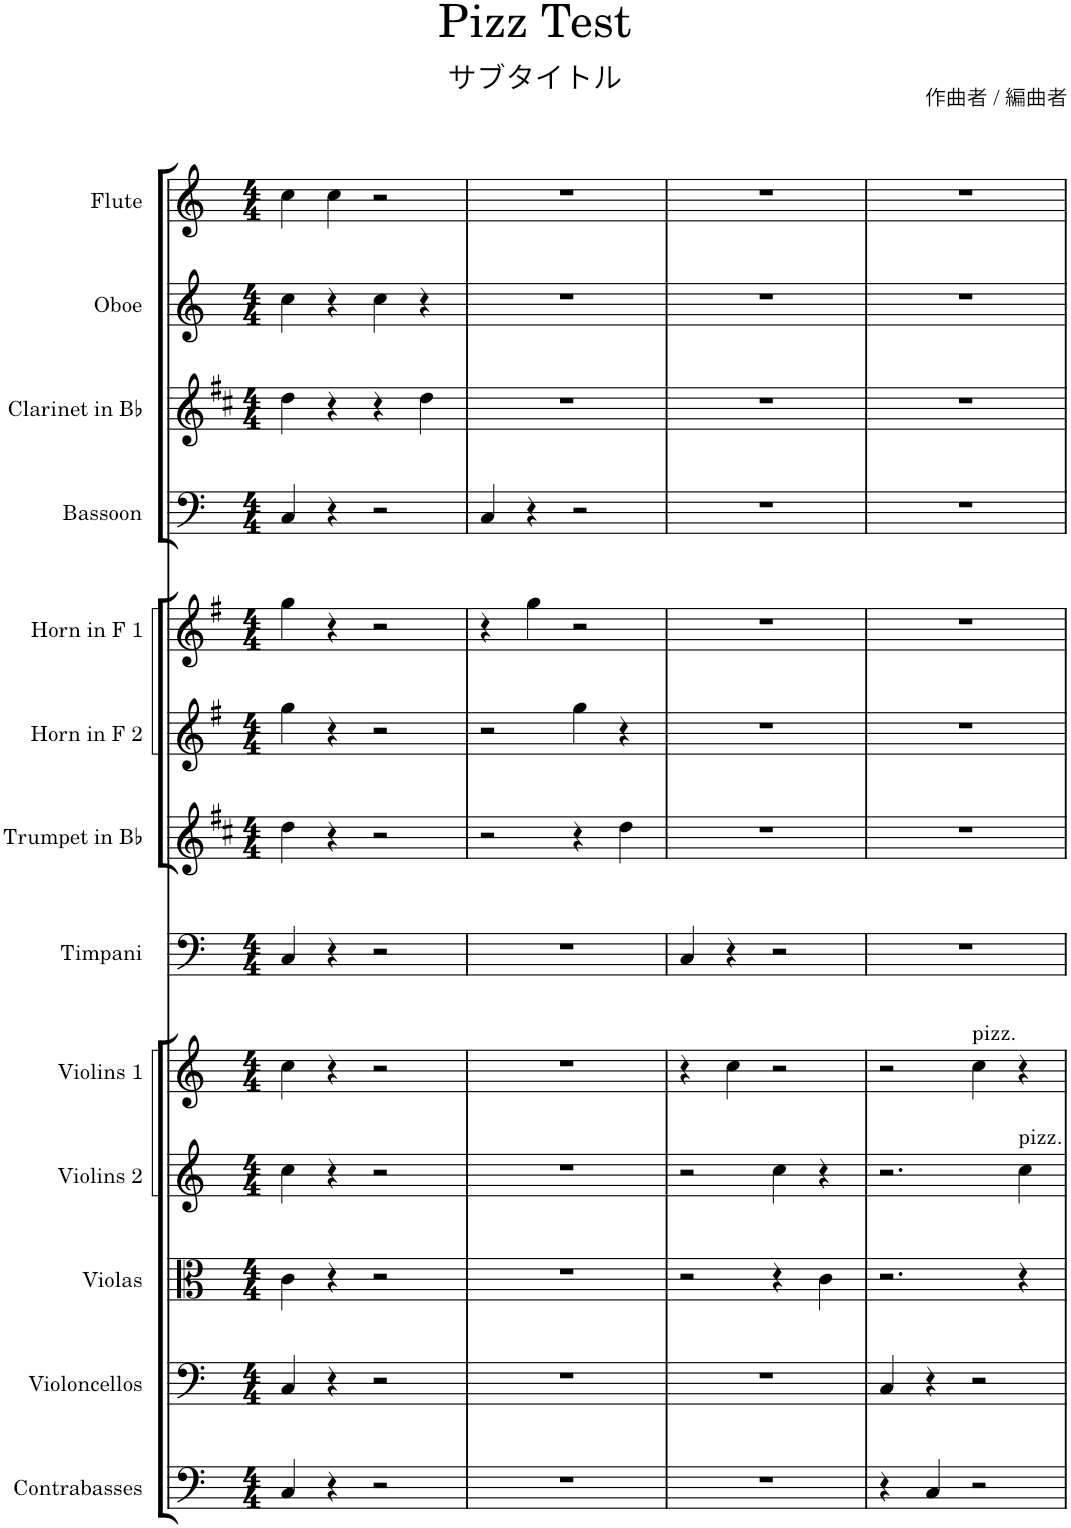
**kern	**kern	**kern	**kern	**kern	**kern	**kern	**kern	**kern	**kern	**kern	**kern	**kern
*part13	*part12	*part11	*part10	*part9	*part8	*part7	*part6	*part5	*part4	*part3	*part2	*part1
*staff13	*staff12	*staff11	*staff10	*staff9	*staff8	*staff7	*staff6	*staff5	*staff4	*staff3	*staff2	*staff1
*I"Contrabasses	*I"Violoncellos	*I"Violas	*I"Violins 2	*I"Violins 1	*I"Timpani	*I"Trumpet in Bb	*I"Horn in F 2	*I"Horn in F 1	*I"Bassoon	*I"Clarinet in Bb	*I"Oboe	*I"Flute
*I'Cbs.	*I'Vcs.	*I'Vlas.	*I'Vlns. 2	*I'Vlns. 1	*I'Timp.	*I'Tpt. in Bb	*I'Hn. in F 2	*I'Hn. in F 1	*I'Bsn.	*I'Cl. in Bb	*I'Ob.	*I'Fl.
*clefF4	*clefF4	*clefC3	*clefG2	*clefG2	*clefF4	*clefG2	*clefG2	*clefG2	*clefF4	*clefG2	*clefG2	*clefG2
*Trd7c12	*	*	*	*	*	*Trd1c2	*Trd4c7	*Trd4c7	*	*Trd1c2	*	*
*k[]	*k[]	*k[]	*k[]	*k[]	*k[]	*k[f#c#]	*k[f#]	*k[f#]	*k[]	*k[f#c#]	*k[]	*k[]
*M4/4	*M4/4	*M4/4	*M4/4	*M4/4	*M4/4	*M4/4	*M4/4	*M4/4	*M4/4	*M4/4	*M4/4	*M4/4
=1	=1	=1	=1	=1	=1	=1	=1	=1	=1	=1	=1	=1
4C/	4C/	4c\	4cc\	4cc\	4C/	4dd\	4gg\	4gg\	4C/	4dd\	4cc\	4cc\
4r	4r	4r	4r	4r	4r	4r	4r	4r	4r	4r	4r	4cc\
2r	2r	2r	2r	2r	2r	2r	2r	2r	2r	4r	4cc\	2r
.	.	.	.	.	.	.	.	.	.	4dd\	4r	.
=2	=2	=2	=2	=2	=2	=2	=2	=2	=2	=2	=2	=2
1r	1r	1r	1r	1r	1r	2r	2r	4r	4C/	1r	1r	1r
.	.	.	.	.	.	.	.	4gg\	4r	.	.	.
.	.	.	.	.	.	4r	4gg\	2r	2r	.	.	.
.	.	.	.	.	.	4dd\	4r	.	.	.	.	.
=3	=3	=3	=3	=3	=3	=3	=3	=3	=3	=3	=3	=3
1r	1r	2r	2r	4r	4C/	1r	1r	1r	1r	1r	1r	1r
.	.	.	.	4cc\	4r	.	.	.	.	.	.	.
.	.	4r	4cc\	2r	2r	.	.	.	.	.	.	.
.	.	4c\	4r	.	.	.	.	.	.	.	.	.
=4	=4	=4	=4	=4	=4	=4	=4	=4	=4	=4	=4	=4
4r	4C/	2.r	2.r	2r	1r	1r	1r	1r	1r	1r	1r	1r
4C/	4r	.	.	.	.	.	.	.	.	.	.	.
!	!	!	!	!LO:TX:a:t=pizz.	!	!	!	!	!	!	!	!
2r	2r	.	.	4cc\	.	.	.	.	.	.	.	.
!	!	!	!LO:TX:a:t=pizz.	!	!	!	!	!	!	!	!	!
.	.	4r	4cc\	4r	.	.	.	.	.	.	.	.
=	=	=	=	=	=	=	=	=	=	=	=	=
*-	*-	*-	*-	*-	*-	*-	*-	*-	*-	*-	*-	*-
